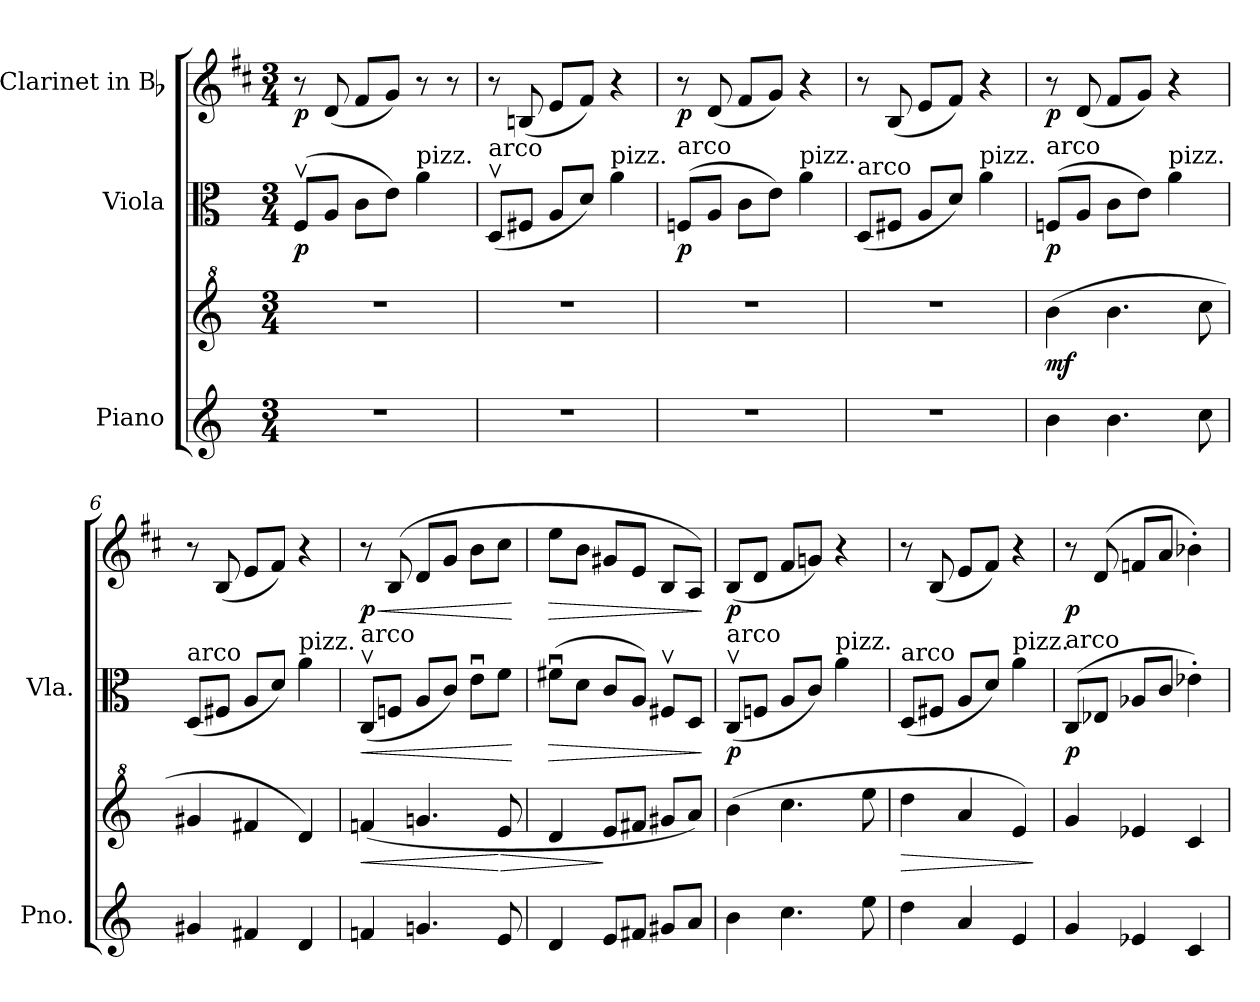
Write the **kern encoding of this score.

**kern	**kern	**dynam	**kern	**dynam	**kern	**dynam
*part3	*part3	*part3	*part2	*part2	*part1	*part1
*staff4	*staff3	*staff3/4	*staff2	*staff2	*staff1	*staff1
*I"Piano	*	*	*I"Viola	*	*I"Clarinet in Bb	*
*I'Pno.	*	*	*I'Vla.	*	*	*
*clefG2	*clefG^2	*	*clefC3	*	*clefG2	*
*	*	*	*	*	*ITrd1c2	*
*k[]	*k[]	*	*k[]	*	*k[]	*
*C:	*C:	*	*C:	*	*C:	*
*M3/4	*M3/4	*	*M3/4	*	*M3/4	*
*MM80	*MM80	*	*MM80	*	*MM80	*
=1	=1	=1	=1	=1	=1	=1
!	!	!	!	!LO:DY:b	!	!LO:DY:b
2.r	2.r	.	(>8Fv>/L	p	8r	p
.	.	.	8A/J	.	(<8c/	.
.	.	.	8c\L	.	8e/L	.
.	.	.	8e\J)	.	8f/J)	.
!	!	!	!LO:TX:a:t=pizz.	!	!	!
.	.	.	4a\	.	8r	.
.	.	.	.	.	8r	.
=2	=2	=2	=2	=2	=2	=2
!	!	!	!LO:TX:a:t=arco	!	!	!
2.r	2.r	.	(<8Dv>/L	.	8r	.
.	.	.	8F#X/J	.	(<8An/	.
.	.	.	8A/L	.	8d/L	.
.	.	.	8d/J)	.	8e/J)	.
!	!	!	!LO:TX:a:t=pizz.	!	!	!
.	.	.	4a\	.	4r	.
=3	=3	=3	=3	=3	=3	=3
!	!	!	!LO:TX:a:t=arco	!	!	!
!	!	!	!	!LO:DY:b	!	!LO:DY:b
2.r	2.r	.	(>8Fn/L	p	8r	p
.	.	.	8A/J	.	(<8c/	.
.	.	.	8c\L	.	8e/L	.
.	.	.	8e\J)	.	8f/J)	.
!	!	!	!LO:TX:a:t=pizz.	!	!	!
.	.	.	4a\	.	4r	.
=4	=4	=4	=4	=4	=4	=4
!	!	!	!LO:TX:a:t=arco	!	!	!
2.r	2.r	.	(<8D/L	.	8r	.
.	.	.	8F#X/J	.	(<8A/	.
.	.	.	8A/L	.	8d/L	.
.	.	.	8d/J)	.	8e/J)	.
!	!	!	!LO:TX:a:t=pizz.	!	!	!
.	.	.	4a\	.	4r	.
=5	=5	=5	=5	=5	=5	=5
!	!	!	!LO:TX:a:t=arco	!	!	!
!	!	!LO:DY:b	!	!LO:DY:b	!	!LO:DY:b
4b\	(>4bb\	mf	(>8Fn/L	p	8r	p
.	.	.	8A/J	.	(<8c/	.
4.b\	4.bb\	.	8c\L	.	8e/L	.
.	.	.	8e\J)	.	8f/J)	.
!	!	!	!LO:TX:a:t=pizz.	!	!	!
.	.	.	4a\	.	4r	.
8cc\	8ccc\	.	.	.	.	.
!!LO:LB:g=z
=6	=6	=6	=6	=6	=6	=6
!	!	!	!LO:TX:a:t=arco	!	!	!
4g#X/	4gg#X/	.	(<8D/L	.	8r	.
.	.	.	8F#X/J	.	(<8A/	.
4f#X/	4ff#X/	.	8A/L	.	8d/L	.
.	.	.	8d/J)	.	8e/J)	.
!	!	!	!LO:TX:a:t=pizz.	!	!	!
4d/	4dd/)	.	4a\	.	4r	.
=7	=7	=7	=7	=7	=7	=7
!	!	!	!LO:TX:a:t=arco	!	!	!
!	!	!LO:HP:b	!	!LO:HP:b	!	!LO:HP:b
!	!	!	!	!	!	!LO:DY:n=1:b
4fn/	(<4ffn/	<	(<8Cv>/L	<	8r	< p
.	.	.	8Fn/J	.	(8A/	.
4.gn/	4.ggn/	.	8A/L	.	8c/L	.
.	.	.	8c/J)	.	8f/J	.
.	.	.	8eu>\L	.	8a\L	.
!	!	!LO:HP:n=1:b	!	!	!	!
8e/	8ee/	[ >	8f\J	.	8b\J	.
.	.	.	.	[	.	[
=8	=8	=8	=8	=8	=8	=8
!	!	!	!	!LO:HP:b	!	!LO:HP:b
4d/	4dd/	.	(>8f#Xu>\L	>	8dd\L	>
.	.	.	8d\J	.	8a\J	.
8e/L	8ee/L	]	8c/L	.	8f#X/L	.
8f#X/J	8ff#X/J	.	8A/J)	.	8d/J	.
8g#X/L	8gg#X/L	.	8F#Xv>/L	.	8A/L	.
8a/J	8aa/J)	.	8D/J	.	8G/J)	.
.	.	.	.	]	.	]
=9	=9	=9	=9	=9	=9	=9
!	!	!	!LO:TX:a:t=arco	!	!	!
!	!	!	!	!LO:DY:b	!	!LO:DY:b
4b\	(>4bb\	.	(<8Cv>/L	p	(<8A/L	p
.	.	.	8Fn/J	.	8c/J	.
4.cc\	4.ccc\	.	8A/L	.	8e/L	.
.	.	.	8c/J)	.	8fn/J)	.
!	!	!	!LO:TX:a:t=pizz.	!	!	!
.	.	.	4a\	.	4r	.
8ee\	8eee\	.	.	.	.	.
=10	=10	=10	=10	=10	=10	=10
!	!	!	!LO:TX:a:t=arco	!	!	!
!	!	!LO:HP:b	!	!	!	!
4dd\	4ddd\	>	(<8D/L	.	8r	.
.	.	.	8F#X/J	.	(<8A/	.
4a/	4aa/	.	8A/L	.	8d/L	.
.	.	.	8d/J)	.	8e/J)	.
!	!	!	!LO:TX:a:t=pizz.	!	!	!
4e/	4ee/)	.	4a\	.	4r	.
.	.	]	.	.	.	.
!!LO:PB:g=z
=11	=11	=11	=11	=11	=11	=11
!	!	!	!LO:TX:a:t=arco	!	!	!
!	!	!	!	!LO:DY:b	!	!LO:DY:b
4g/	4gg/	.	(>8C/L	p	8r	p
.	.	.	8E-X/J	.	(8c/	.
4e-X/	4ee-X/	.	8A-X/L	.	8e-X/L	.
.	.	.	8c/J	.	8g/J	.
4c/	4cc/	.	4e-X'>\)	.	4a-X'>\)	.
=	=	=	=	=	=	=
*-	*-	*-	*-	*-	*-	*-
